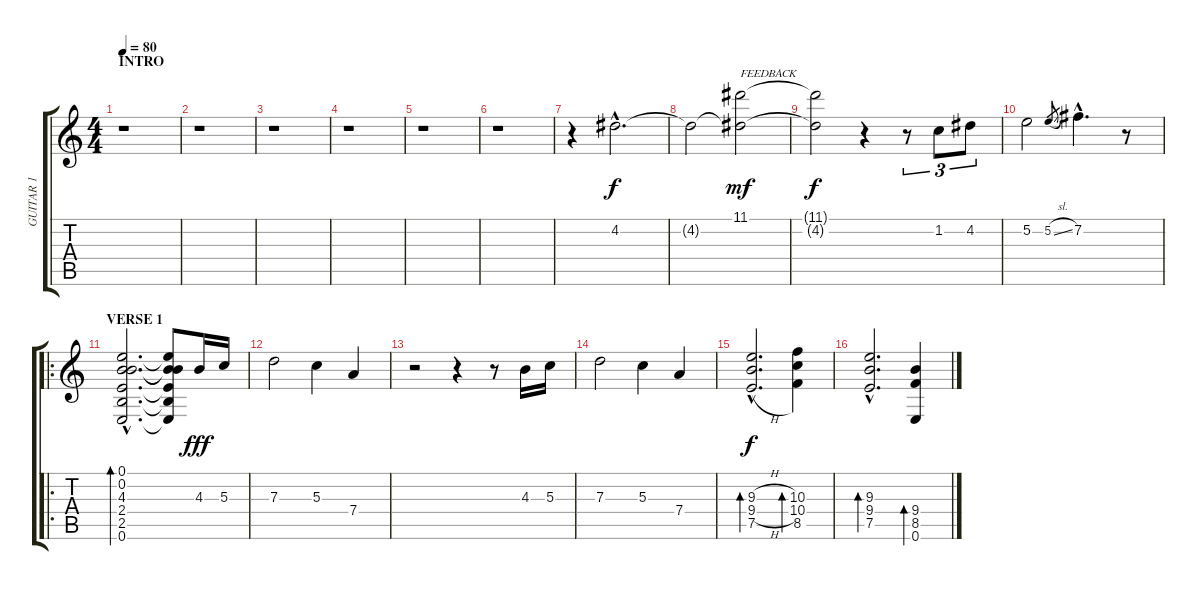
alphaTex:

\track ("GUITAR 1" "GUITAR 1") {instrument distortionguitar}
\staff {score tabs}
\tuning (E4 B3 G3 D3 A2 E2) {hide}
\ts (4 4)
\section ("" "INTRO")
\tempo 80
\clef g2
\ks c
r.1{dy f instrument distortionguitar} |
r.1 |
r.1 |
r.1 |
r.1 |
r.1 |
r.4 4.2{hac}.2{d} |
4.2{t}.2 (11.1 4.2{t}).2{txt "FEEDBACK" dy mf} |
(11.1{t} 4.2{t}).2{dy f} r.4 r.8{tu (3 2)} 1.2.8{tu (3 2)} 4.2.8{tu (3 2)} |
5.2.2 5.2{sl}.8{gr} 7.2{hac}.4{d} r.8 |
\ro
\section ("" "VERSE 1")
(0.1{hac} 0.2{hac} 4.3{hac} 2.4{hac} 2.5{hac} 0.6{hac}).2{d bd 30 volume 11} (0.1{t} 0.2{t} 4.3{t} 2.4{t} 2.5{t} 0.6{t}).8 4.3.16{dy fff volume 13} 5.3.16 |
7.3.2 5.3.4 7.4.4 |
r.2 r.4 r.8 4.3.16 5.3.16 |
7.3.2 5.3.4 7.4.4 |
(9.3{h hac} 9.4{h hac} 7.5{h hac}).2{d bd 60 dy f} (10.3 10.4 8.5).4{bd 30} |
(9.3{hac} 9.4{hac} 7.5{hac}).2{d bd 60} (9.4 8.5 0.6).4{bd 30}
